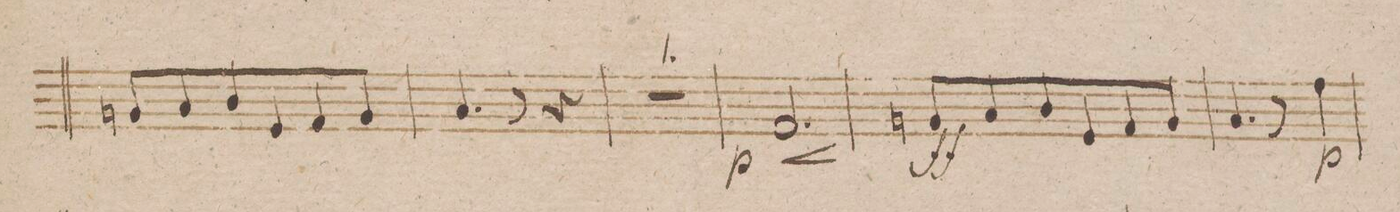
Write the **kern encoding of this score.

**kern	**dynam
*I"Fagotto 1mo	*
*clefF4	*
*k[b-]	*
*met(c|)	*
*M3/4	*
8BBn/L	.
8C/	.
8D/	.
8GG/	.
8AA/	.
8BB/J	.
=184	=184
4.C/	.
8r	.
4r	.
=185	=185
2.r	.
=186	=186
2.AA/	p < [[
=187	=187
8BBn/L	ff
8C/	.
8D/	.
8GG/	.
8AA/	.
8BB/J	.
=188	=188
4.C/	.
8r	.
4A\	p
=189	=189
*-	*-
